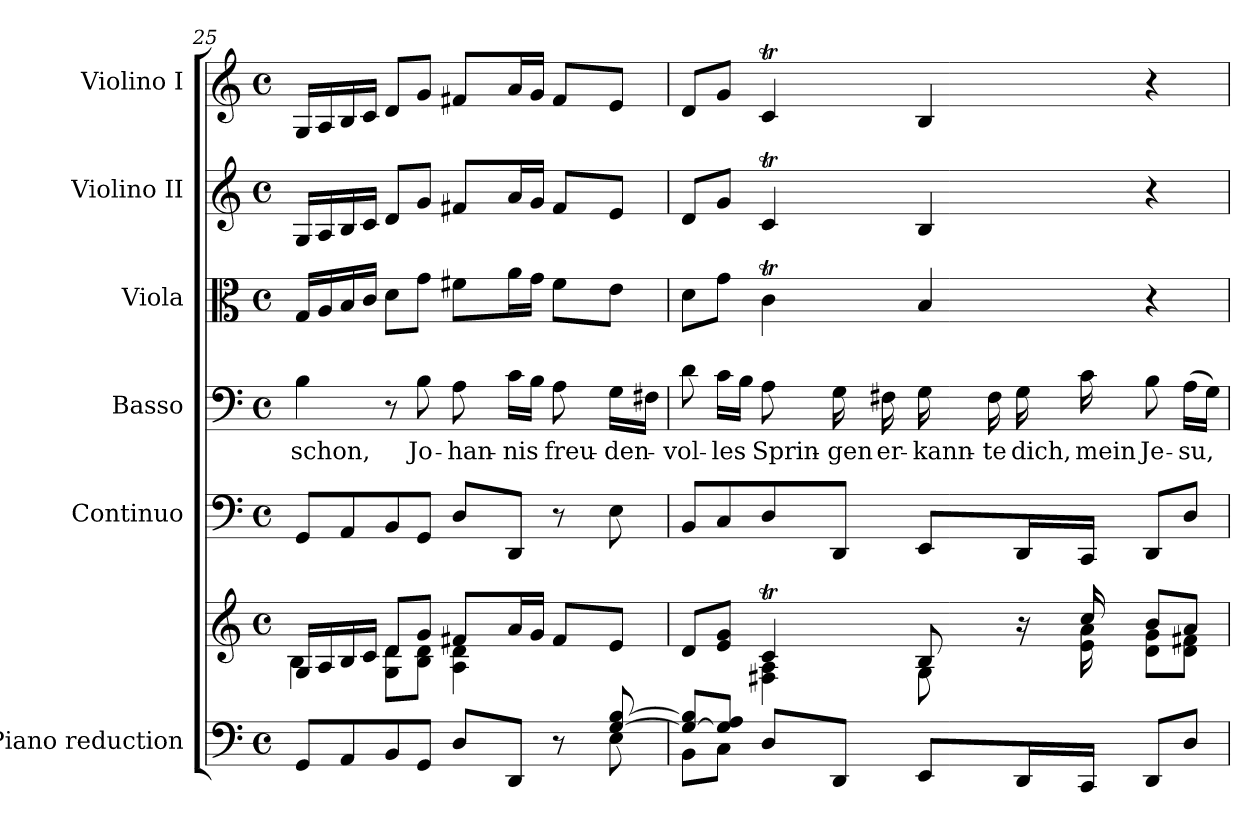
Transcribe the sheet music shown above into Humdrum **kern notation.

**kern	**kern	**kern	**kern	**text	**kern	**kern	**kern
*part6	*part6	*part5	*part4	*part4	*part3	*part2	*part1
*staff7	*staff6	*staff5	*staff4	*staff4	*staff3	*staff2	*staff1
*I"Piano reduction	*	*I"Continuo	*I"Basso	*	*I"Viola	*I"Violino II	*I"Violino I
*I'Pno	*	*	*	*	*I'Vla	*I'Vln	*I'Vln
*clefF4	*clefG2	*clefF4	*clefF4	*	*clefC3	*clefG2	*clefG2
*k[]	*k[]	*k[]	*k[]	*	*k[]	*k[]	*k[]
*M4/4	*M4/4	*M4/4	*M4/4	*	*M4/4	*M4/4	*M4/4
*met(c)	*met(c)	*met(c)	*met(c)	*	*met(c)	*met(c)	*met(c)
=25	=25	=25	=25	=25	=25	=25	=25
*^	*^	*	*	*	*	*	*
!	!	!	!	!	!	!LO:LY:b	!	!	!
2..ryy	8GG/L	16G/LL	4B\	8GG/L	4B\	schon,	16G/LL	16G/LL	16G/LL
.	.	16A/	.	.	.	.	16A/	16A/	16A/
.	8AA/	16B/	.	8AA/	.	.	16B/	16B/	16B/
.	.	16c/JJ	.	.	.	.	16c/JJ	16c/JJ	16c/JJ
.	8BB/	8d/L	8G\ 8d\L	8BB/	8r	.	8d\L	8d/L	8d/L
!	!	!	!	!	!	!LO:LY:b	!	!	!
.	8GG/J	8g/J	8B\ 8d\J	8GG/J	8B\	Jo-	8g\J	8g/J	8g/J
!	!	!	!	!	!	!LO:LY:b	!	!	!
.	8D/L	8f#X/L	4A\ 4d\	8D/L	8A\	-han-	8f#X\L	8f#X/L	8f#X/L
!	!	!	!	!	!	!LO:LY:b	!	!	!
.	8DD/J	16a/L	.	8DD/J	16c\LL	-nis	16a\L	16a/L	16a/L
.	.	16g/JJ	.	.	16B\JJ	.	16g\JJ	16g/JJ	16g/JJ
!	!	!	!	!	!	!LO:LY:b	!	!	!
.	8r	8f#/L	8ryy	8r	8A\	freu-	8f#\L	8f#/L	8f#/L
!	!	!	!	!	!	!LO:LY:b	!	!	!
[8G/ [8B/	8E\	8e/J	8ryy	8E\	16G\LL	-den-	8e\J	8e/J	8e/J
.	.	.	.	.	16F#X\JJ	.	.	.	.
!!LO:LB:g=z
=26	=26	=26	=26	=26	=26	=26	=26	=26	=26
!	!	!	!	!	!	!LO:LY:b	!	!	!
8G/_ 8B/]L	8BB\L	8d/L	4ryy	8BB/L	8d\	-vol-	8d\L	8d/L	8d/L
!	!	!	!	!	!	!LO:LY:b	!	!	!
8G/] 8A/J	8C\J	8e/ 8g/J	.	8C/	16c\LL	-les	8g\J	8g/J	8g/J
.	.	.	.	.	16B\JJ	.	.	.	.
!	!	!	!	!	!	!LO:LY:b	!	!	!
2.ryy	8D/L	4cT/	4F#X\ 4A\	8D/	8A\	Sprin-	4cT\	4cT/	4cT/
!	!	!	!	!	!	!LO:LY:b	!	!	!
.	8DD/J	.	.	8DD/J	16G\	-gen	.	.	.
!	!	!	!	!	!	!LO:LY:b	!	!	!
.	.	.	.	.	16F#X\	er-	.	.	.
!	!	!	!	!	!	!LO:LY:b	!	!	!
.	8EE/L	8B/	8G\	8EE/L	16G\	-kann-	4B/	4B/	4B/
!	!	!	!	!	!	!LO:LY:b	!	!	!
.	.	.	.	.	16F#\	-te	.	.	.
!	!	!	!	!	!	!LO:LY:b	!	!	!
.	16DD/L	16r	16ryy	16DD/L	16G\	dich,	.	.	.
!	!	!	!	!	!	!LO:LY:b	!	!	!
.	16CC/JJ	16cc/	16e\ 16a\	16CC/JJ	16c\	mein	.	.	.
!	!	!	!	!	!	!LO:LY:b	!	!	!
.	8DD/L	8b/L	8d\ 8g\L	8DD/L	8B\	Je-	4r	4r	4r
!	!	!	!	!	!	!LO:LY:b	!	!	!
.	8D/J	8a/J	8d\ 8f#X\J	8D/J	(>16A\LL	-su,	.	.	.
.	.	.	.	.	16G\JJ)	.	.	.	.
*v	*v	*	*	*	*	*	*	*	*
*	*v	*v	*	*	*	*	*	*
=	=	=	=	=	=	=	=
*-	*-	*-	*-	*-	*-	*-	*-
